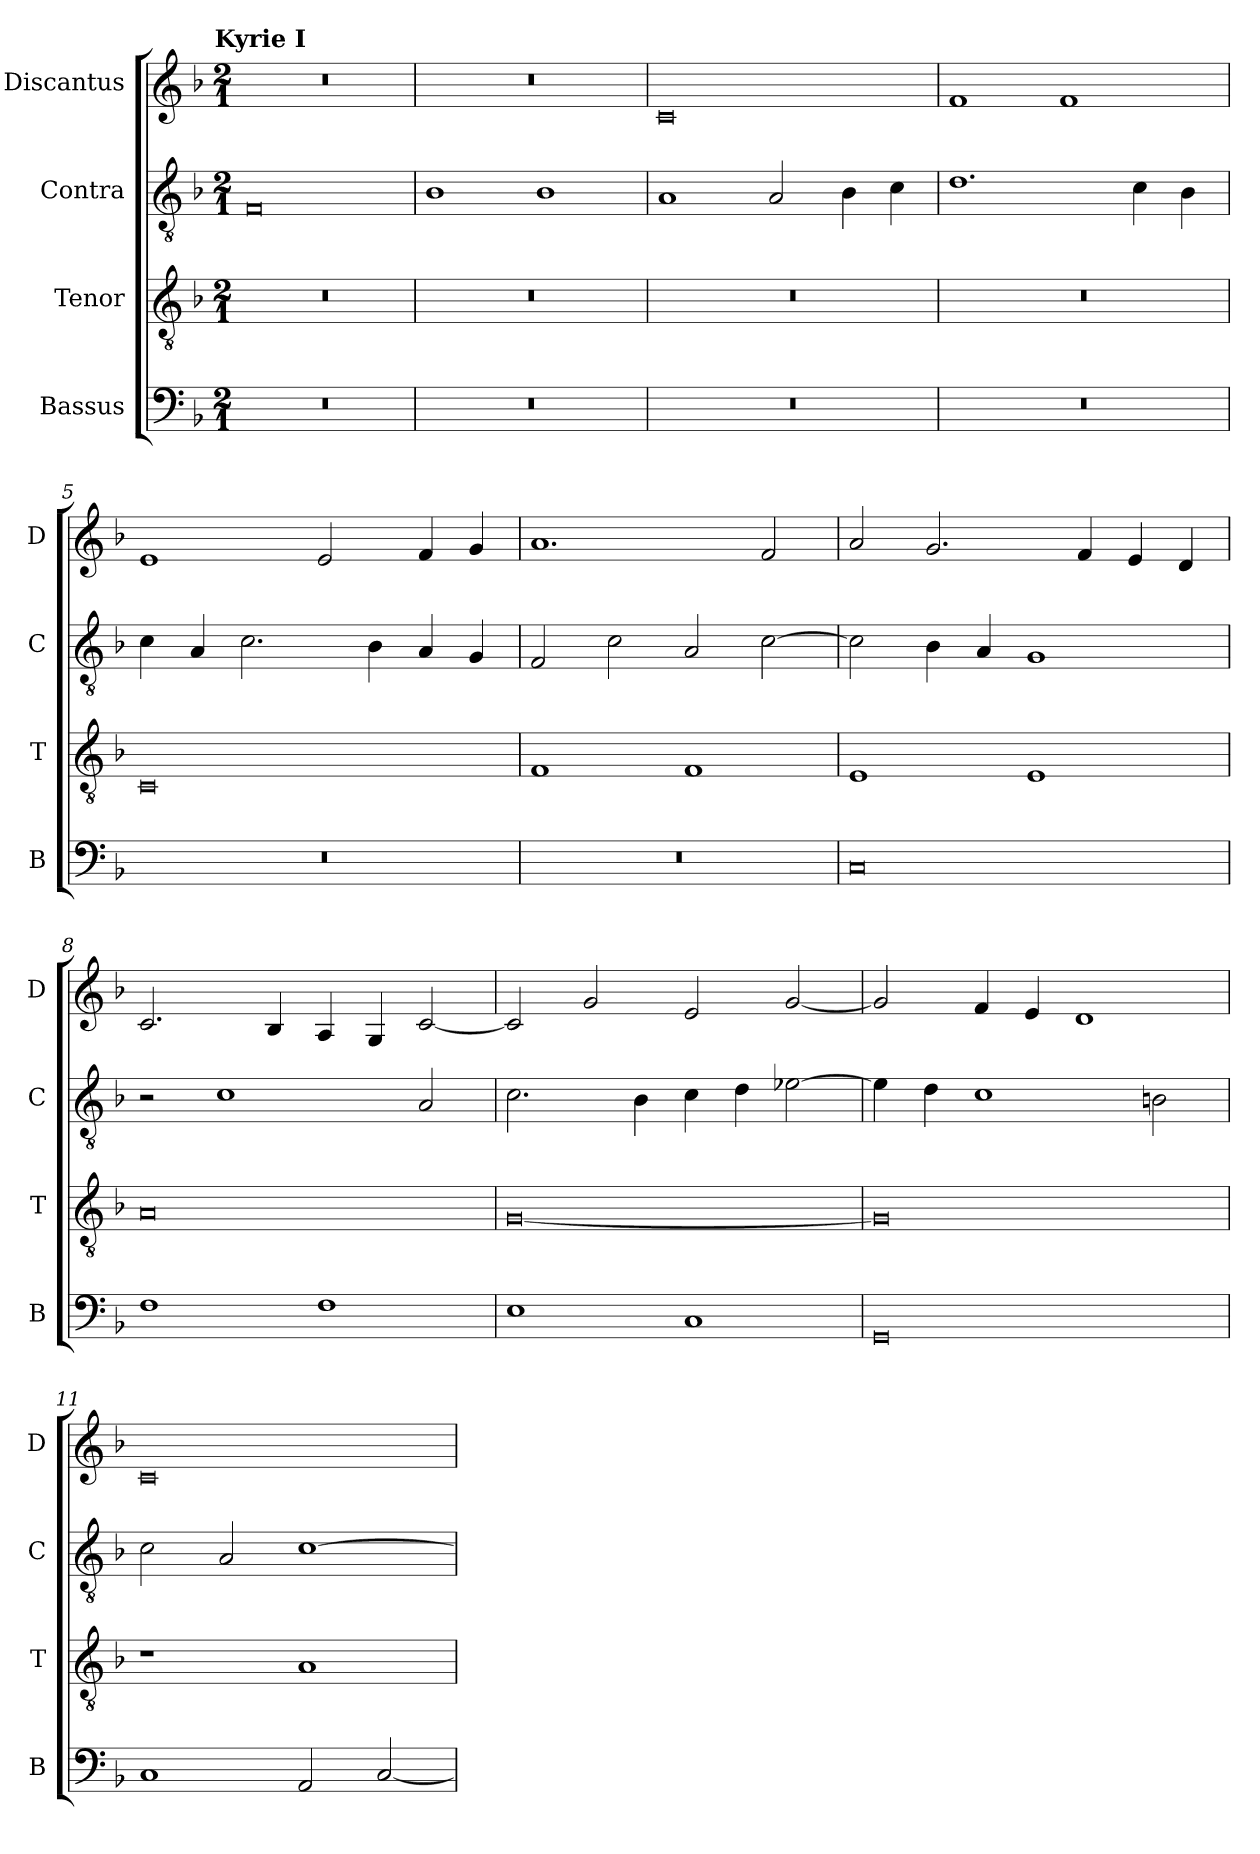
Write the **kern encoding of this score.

**kern	**kern	**kern	**kern
*part4	*part3	*part2	*part1
*staff4	*staff3	*staff2	*staff1
*I"Bassus	*I"Tenor	*I"Contra	*I"Discantus
*I'B	*I'T	*I'C	*I'D
*clefF4	*clefGv2	*clefGv2	*clefG2
*k[b-]	*k[b-]	*k[b-]	*k[b-]
!!LO:TX:omd:t=Kyrie I
*M2/1	*M2/1	*M2/1	*M2/1
=1	=1	=1	=1
0r	0r	0F	0r
=2	=2	=2	=2
0r	0r	1B-	0r
.	.	1B-	.
=3	=3	=3	=3
0r	0r	1A	0c
.	.	2A/	.
.	.	4B-\	.
.	.	4c\	.
=4	=4	=4	=4
0r	0r	1.d	1f
.	.	.	1f
.	.	4c\	.
.	.	4B-\	.
=5	=5	=5	=5
0r	0C	4c\	1e
.	.	4A/	.
.	.	2.c\	.
.	.	.	2e/
.	.	4B-\	.
.	.	4A/	4f/
.	.	4G/	4g/
=6	=6	=6	=6
0r	1F	2F/	1.a
.	.	2c\	.
.	1F	2A/	.
.	.	[2c\	2f/
=7	=7	=7	=7
0C	1E	2c\]	2a/
.	.	4B-\	2.g/
.	.	4A/	.
.	1E	1G	.
.	.	.	4f/
.	.	.	4e/
.	.	.	4d/
=8	=8	=8	=8
1F	0A	2r	2.c/
.	.	1c	.
.	.	.	4B-/
1F	.	.	4A/
.	.	.	4G/
.	.	2A/	[2c/
=9	=9	=9	=9
1E	[0G	2.c\	2c/]
.	.	.	2g/
.	.	4B-\	.
1C	.	4c\	2e/
.	.	4d\	.
.	.	[2e-X\	[2g/
=10	=10	=10	=10
0GG	0G]	4e-\]	2g/]
.	.	4d\	.
.	.	1c	4f/
.	.	.	4e/
.	.	.	1d
.	.	2Bn\	.
=11	=11	=11	=11
1C	1r	2c\	0c
.	.	2A/	.
2AA/	1A	[1c	.
[2C/	.	.	.
=	=	=	=
*-	*-	*-	*-
